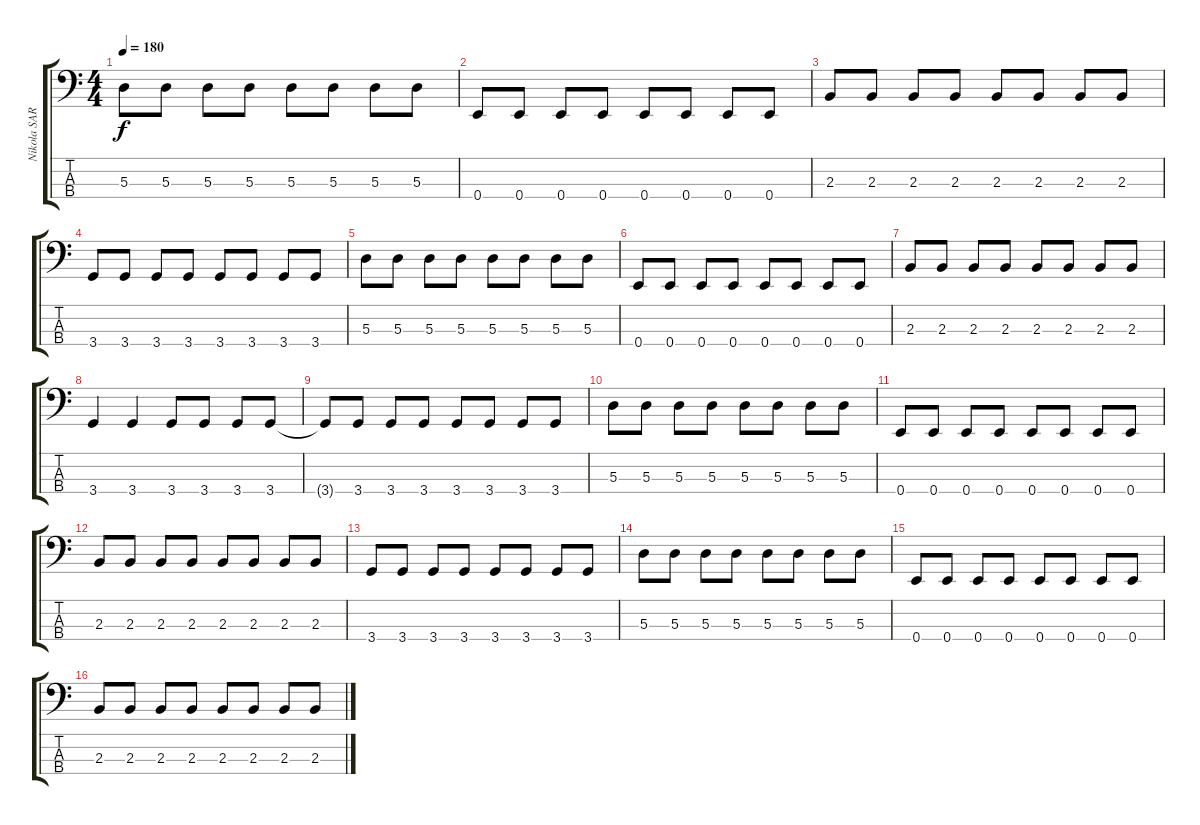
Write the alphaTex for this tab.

\track ("Nikola SARCEVIC" "Nikola SAR") {instrument electricbasspick}
\staff {score tabs}
\tuning (G2 D2 A1 E1) {hide}
\ts (4 4)
\tempo 180
\clef f4
\ks c
5.3.8{dy f} 5.3.8 5.3.8 5.3.8 5.3.8 5.3.8 5.3.8 5.3.8 |
0.4.8 0.4.8 0.4.8 0.4.8 0.4.8 0.4.8 0.4.8 0.4.8 |
2.3.8 2.3.8 2.3.8 2.3.8 2.3.8 2.3.8 2.3.8 2.3.8 |
3.4.8 3.4.8 3.4.8 3.4.8 3.4.8 3.4.8 3.4.8 3.4.8 |
5.3.8 5.3.8 5.3.8 5.3.8 5.3.8 5.3.8 5.3.8 5.3.8 |
0.4.8 0.4.8 0.4.8 0.4.8 0.4.8 0.4.8 0.4.8 0.4.8 |
2.3.8 2.3.8 2.3.8 2.3.8 2.3.8 2.3.8 2.3.8 2.3.8 |
3.4.4 3.4.4 3.4.8 3.4.8 3.4.8 3.4.8 |
3.4{t}.8 3.4.8 3.4.8 3.4.8 3.4.8 3.4.8 3.4.8 3.4.8 |
5.3.8 5.3.8 5.3.8 5.3.8 5.3.8 5.3.8 5.3.8 5.3.8 |
0.4.8 0.4.8 0.4.8 0.4.8 0.4.8 0.4.8 0.4.8 0.4.8 |
2.3.8 2.3.8 2.3.8 2.3.8 2.3.8 2.3.8 2.3.8 2.3.8 |
3.4.8 3.4.8 3.4.8 3.4.8 3.4.8 3.4.8 3.4.8 3.4.8 |
5.3.8 5.3.8 5.3.8 5.3.8 5.3.8 5.3.8 5.3.8 5.3.8 |
0.4.8 0.4.8 0.4.8 0.4.8 0.4.8 0.4.8 0.4.8 0.4.8 |
2.3.8 2.3.8 2.3.8 2.3.8 2.3.8 2.3.8 2.3.8 2.3.8
